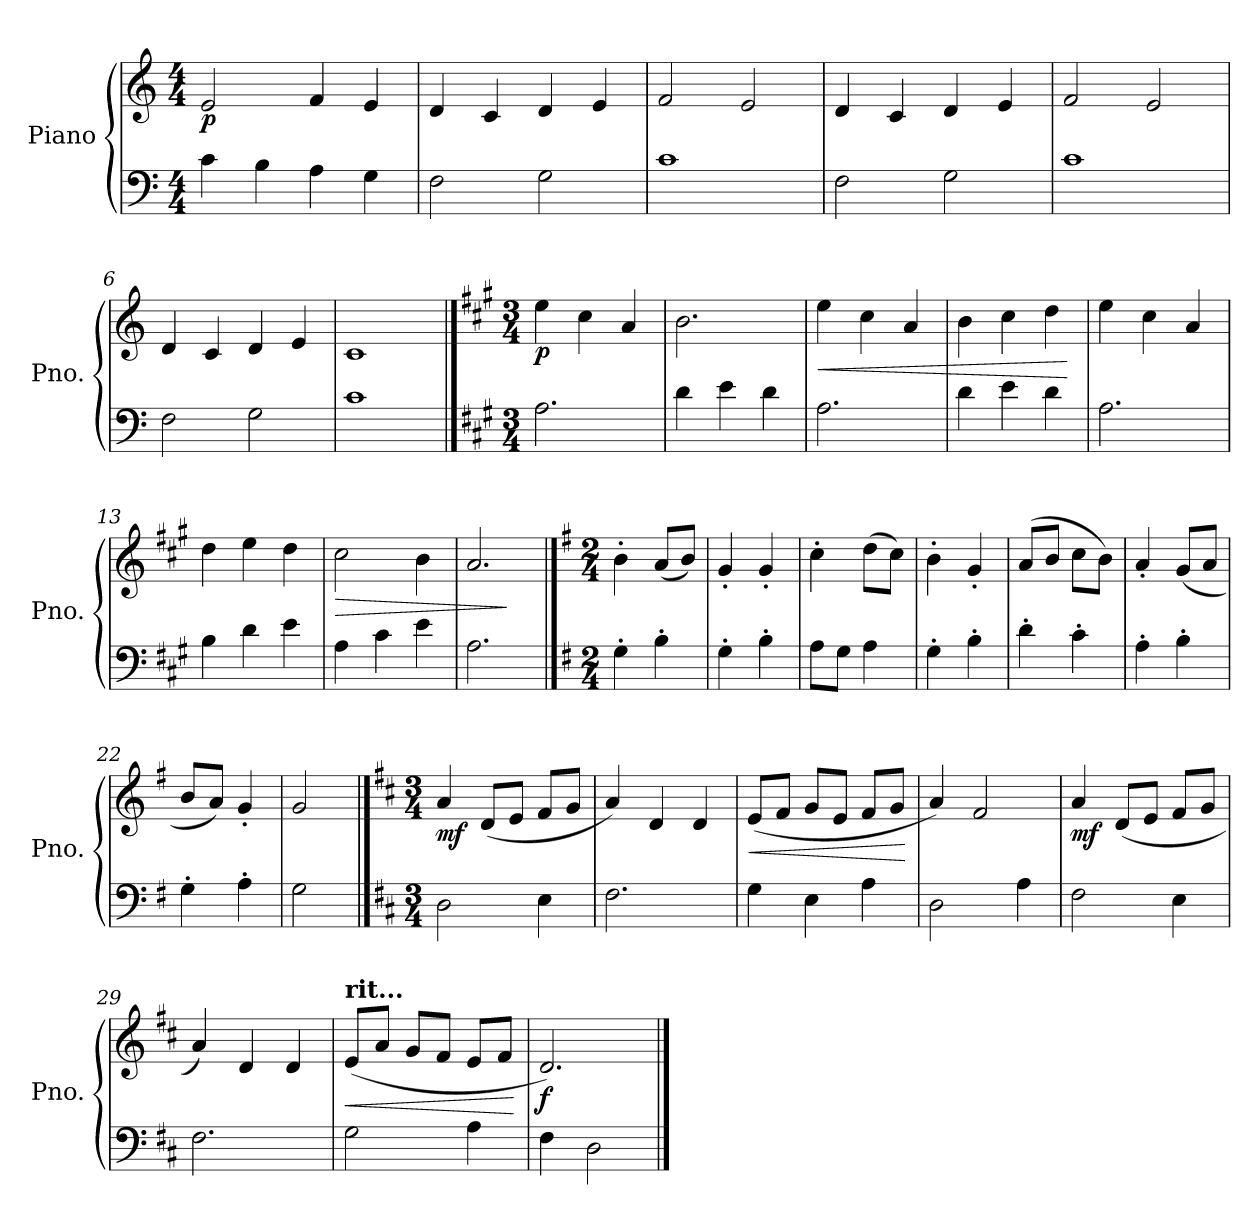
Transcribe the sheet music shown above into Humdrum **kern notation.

**kern	**kern	**dynam
*part1	*part1	*part1
*staff2	*staff1	*staff1/2
*I"Piano	*	*
*I'Pno.	*	*
*clefF4	*clefG2	*
*k[]	*k[]	*
*M4/4	*M4/4	*
*MM86	*MM86	*
=1	=1	=1
!	!	!LO:DY:b
4c\	2e/	p
4B\	.	.
4A\	4f/	.
4G\	4e/	.
=2	=2	=2
2F\	4d/	.
.	4c/	.
2G\	4d/	.
.	4e/	.
=3	=3	=3
1c	2f/	.
.	2e/	.
=4	=4	=4
2F\	4d/	.
.	4c/	.
2G\	4d/	.
.	4e/	.
=5	=5	=5
1c	2f/	.
.	2e/	.
=6	=6	=6
2F\	4d/	.
.	4c/	.
2G\	4d/	.
.	4e/	.
=7	=7	=7
1c	1c	.
!!LO:LB:g=z
==8	==8	==8
*k[f#c#g#]	*k[f#c#g#]	*
*M3/4	*M3/4	*
*	*MM120	*
!	!	!LO:DY:b
2.A\	4ee\	p
.	4cc#\	.
.	4a/	.
=9	=9	=9
4d\	2.b\	.
4e\	.	.
4d\	.	.
=10	=10	=10
!	!	!LO:HP:b
2.A\	4ee\	<
.	4cc#\	.
.	4a/	.
=11	=11	=11
4d\	4b\	.
4e\	4cc#\	.
4d\	4dd\	.
.	.	[
=12	=12	=12
2.A\	4ee\	.
.	4cc#\	.
.	4a/	.
=13	=13	=13
4B\	4dd\	.
4d\	4ee\	.
4e\	4dd\	.
=14	=14	=14
!	!	!LO:HP:b
4A\	2cc#\	>
4c#\	.	.
4e\	4b\	.
=15	=15	=15
2.A\	2.a/	.
.	.	]
!!LO:LB:g=z
==16	==16	==16
*k[f#]	*k[f#]	*
*M2/4	*M2/4	*
*	*MM120	*
4G'\	4b'\	.
4B'\	(8a/L	.
.	8b/J)	.
=17	=17	=17
4G'\	4g'/	.
4B'\	4g'/	.
=18	=18	=18
8A\L	4cc'\	.
8G\J	.	.
4A\	(8dd\L	.
.	8cc\J)	.
=19	=19	=19
4G'\	4b'\	.
4B'\	4g'/	.
=20	=20	=20
4d'\	(8a/L	.
.	8b/J	.
4c'\	8cc\L	.
.	8b\J)	.
=21	=21	=21
4A'\	4a'/	.
4B'\	(8g/L	.
.	8a/J	.
=22	=22	=22
4G'\	8b/L	.
.	8a/J)	.
4A'\	4g'/	.
=23	=23	=23
2G\	2g/	.
!!LO:LB:g=z
==24	==24	==24
*k[f#c#]	*k[f#c#]	*
*M3/4	*M3/4	*
*	*MM80	*
!	!	!LO:DY:b
2D\	4a/	mf
.	(8d/L	.
.	8e/J	.
4E\	8f#/L	.
.	8g/J	.
=25	=25	=25
2.F#\	4a/)	.
.	4d/	.
.	4d/	.
=26	=26	=26
!	!	!LO:HP:b
4G\	(8e/L	<
.	8f#/J	.
4E\	8g/L	.
.	8e/J	.
4A\	8f#/L	.
.	8g/J	.
.	.	[
=27	=27	=27
2D\	4a/)	.
.	2f#/	.
4A\	.	.
=28	=28	=28
!	!	!LO:DY:b
2F#\	4a/	mf
.	(8d/L	.
.	8e/J	.
4E\	8f#/L	.
.	8g/J	.
=29	=29	=29
2.F#\	4a/)	.
.	4d/	.
.	4d/	.
=30	=30	=30
!	!LO:TX:a:B:t=rit...	!
!	!	!LO:HP:b
2G\	(8e/L	<
.	8a/J	.
.	8g/L	.
.	8f#/J	.
4A\	8e/L	.
.	8f#/J	.
.	.	[
=31	=31	=31
!	!	!LO:DY:b
4F#\	2.d/)	f
2D\	.	.
==	==	==
*-	*-	*-
